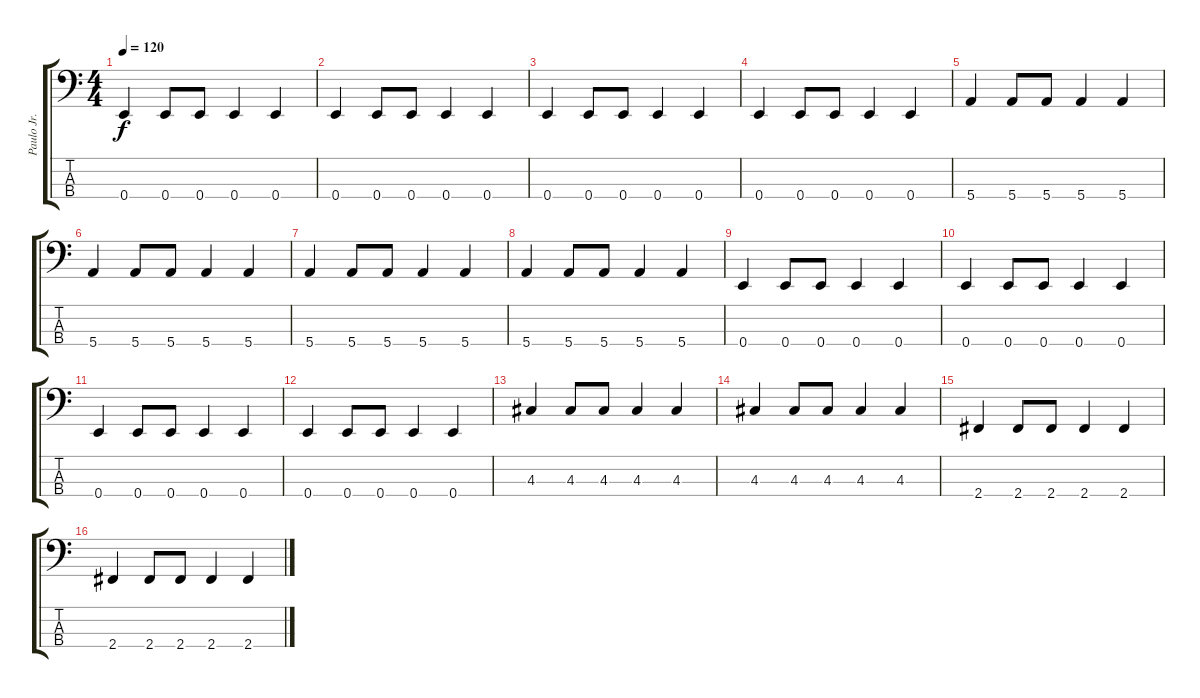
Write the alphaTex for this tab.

\track ("Paulo Jr." "Paulo Jr.") {instrument electricbassfinger}
\staff {score tabs}
\tuning (G2 D2 A1 E1) {hide}
\ts (4 4)
\tempo 120
\clef f4
\ks c
0.4.4{dy f} 0.4.8 0.4.8 0.4.4 0.4.4 |
0.4.4 0.4.8 0.4.8 0.4.4 0.4.4 |
0.4.4 0.4.8 0.4.8 0.4.4 0.4.4 |
0.4.4 0.4.8 0.4.8 0.4.4 0.4.4 |
5.4.4 5.4.8 5.4.8 5.4.4 5.4.4 |
5.4.4 5.4.8 5.4.8 5.4.4 5.4.4 |
5.4.4 5.4.8 5.4.8 5.4.4 5.4.4 |
5.4.4 5.4.8 5.4.8 5.4.4 5.4.4 |
0.4.4 0.4.8 0.4.8 0.4.4 0.4.4 |
0.4.4 0.4.8 0.4.8 0.4.4 0.4.4 |
0.4.4 0.4.8 0.4.8 0.4.4 0.4.4 |
0.4.4 0.4.8 0.4.8 0.4.4 0.4.4 |
4.3.4 4.3.8 4.3.8 4.3.4 4.3.4 |
4.3.4 4.3.8 4.3.8 4.3.4 4.3.4 |
2.4.4 2.4.8 2.4.8 2.4.4 2.4.4 |
2.4.4 2.4.8 2.4.8 2.4.4 2.4.4
